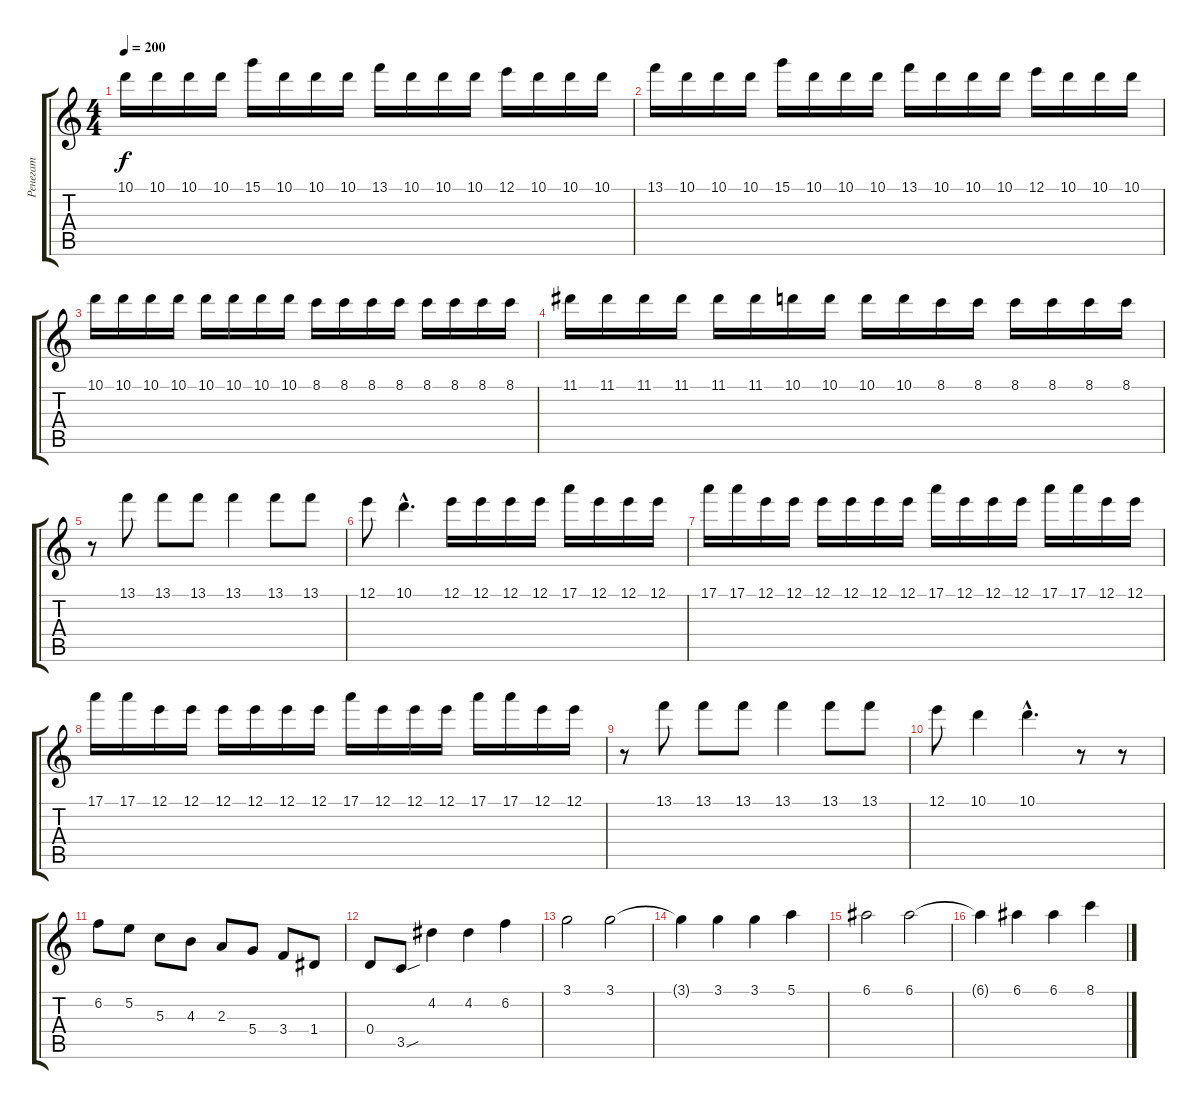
\track ("Ренегат" "Ренегат") {instrument acousticguitarsteel}
\staff {score tabs}
\tuning (E4 B3 G3 D3 A2 E2) {hide}
\ts (4 4)
\tempo 200
\clef g2
\ks c
10.1.16{dy f} 10.1.16 10.1.16 10.1.16 15.1.16 10.1.16 10.1.16 10.1.16 13.1.16 10.1.16 10.1.16 10.1.16 12.1.16 10.1.16 10.1.16 10.1.16 |
13.1.16 10.1.16 10.1.16 10.1.16 15.1.16 10.1.16 10.1.16 10.1.16 13.1.16 10.1.16 10.1.16 10.1.16 12.1.16 10.1.16 10.1.16 10.1.16 |
10.1.16{instrument distortionguitar} 10.1.16 10.1.16 10.1.16 10.1.16 10.1.16 10.1.16 10.1.16 8.1.16 8.1.16 8.1.16 8.1.16 8.1.16 8.1.16 8.1.16 8.1.16 |
11.1.16 11.1.16 11.1.16 11.1.16 11.1.16 11.1.16 10.1.16 10.1.16 10.1.16 10.1.16 8.1.16 8.1.16 8.1.16 8.1.16 8.1.16 8.1.16 |
r.8{instrument distortionguitar} 13.1.8 13.1.8 13.1.8 13.1.4 13.1.8 13.1.8 |
12.1.8 10.1{hac}.4{d} 12.1.16 12.1.16 12.1.16 12.1.16 17.1.16 12.1.16 12.1.16 12.1.16 |
17.1.16{instrument distortionguitar} 17.1.16 12.1.16 12.1.16 12.1.16 12.1.16 12.1.16 12.1.16 17.1.16 12.1.16 12.1.16 12.1.16 17.1.16 17.1.16 12.1.16 12.1.16 |
17.1.16{instrument distortionguitar} 17.1.16 12.1.16 12.1.16 12.1.16 12.1.16 12.1.16 12.1.16 17.1.16 12.1.16 12.1.16 12.1.16 17.1.16 17.1.16 12.1.16 12.1.16 |
r.8{instrument distortionguitar} 13.1.8 13.1.8 13.1.8 13.1.4 13.1.8 13.1.8 |
12.1.8 10.1.4 10.1{hac}.4{d} r.8 r.8 |
6.2.8 5.2.8 5.3.8 4.3.8 2.3.8 5.4.8 3.4.8 1.4.8 |
0.4.8{instrument distortionguitar} 3.5{sou}.8 4.2.4 4.2.4 6.2.4 |
3.1.2 3.1.2 |
3.1{t}.4 3.1.4 3.1.4 5.1.4 |
6.1.2 6.1.2 |
6.1{t}.4 6.1.4 6.1.4 8.1.4
